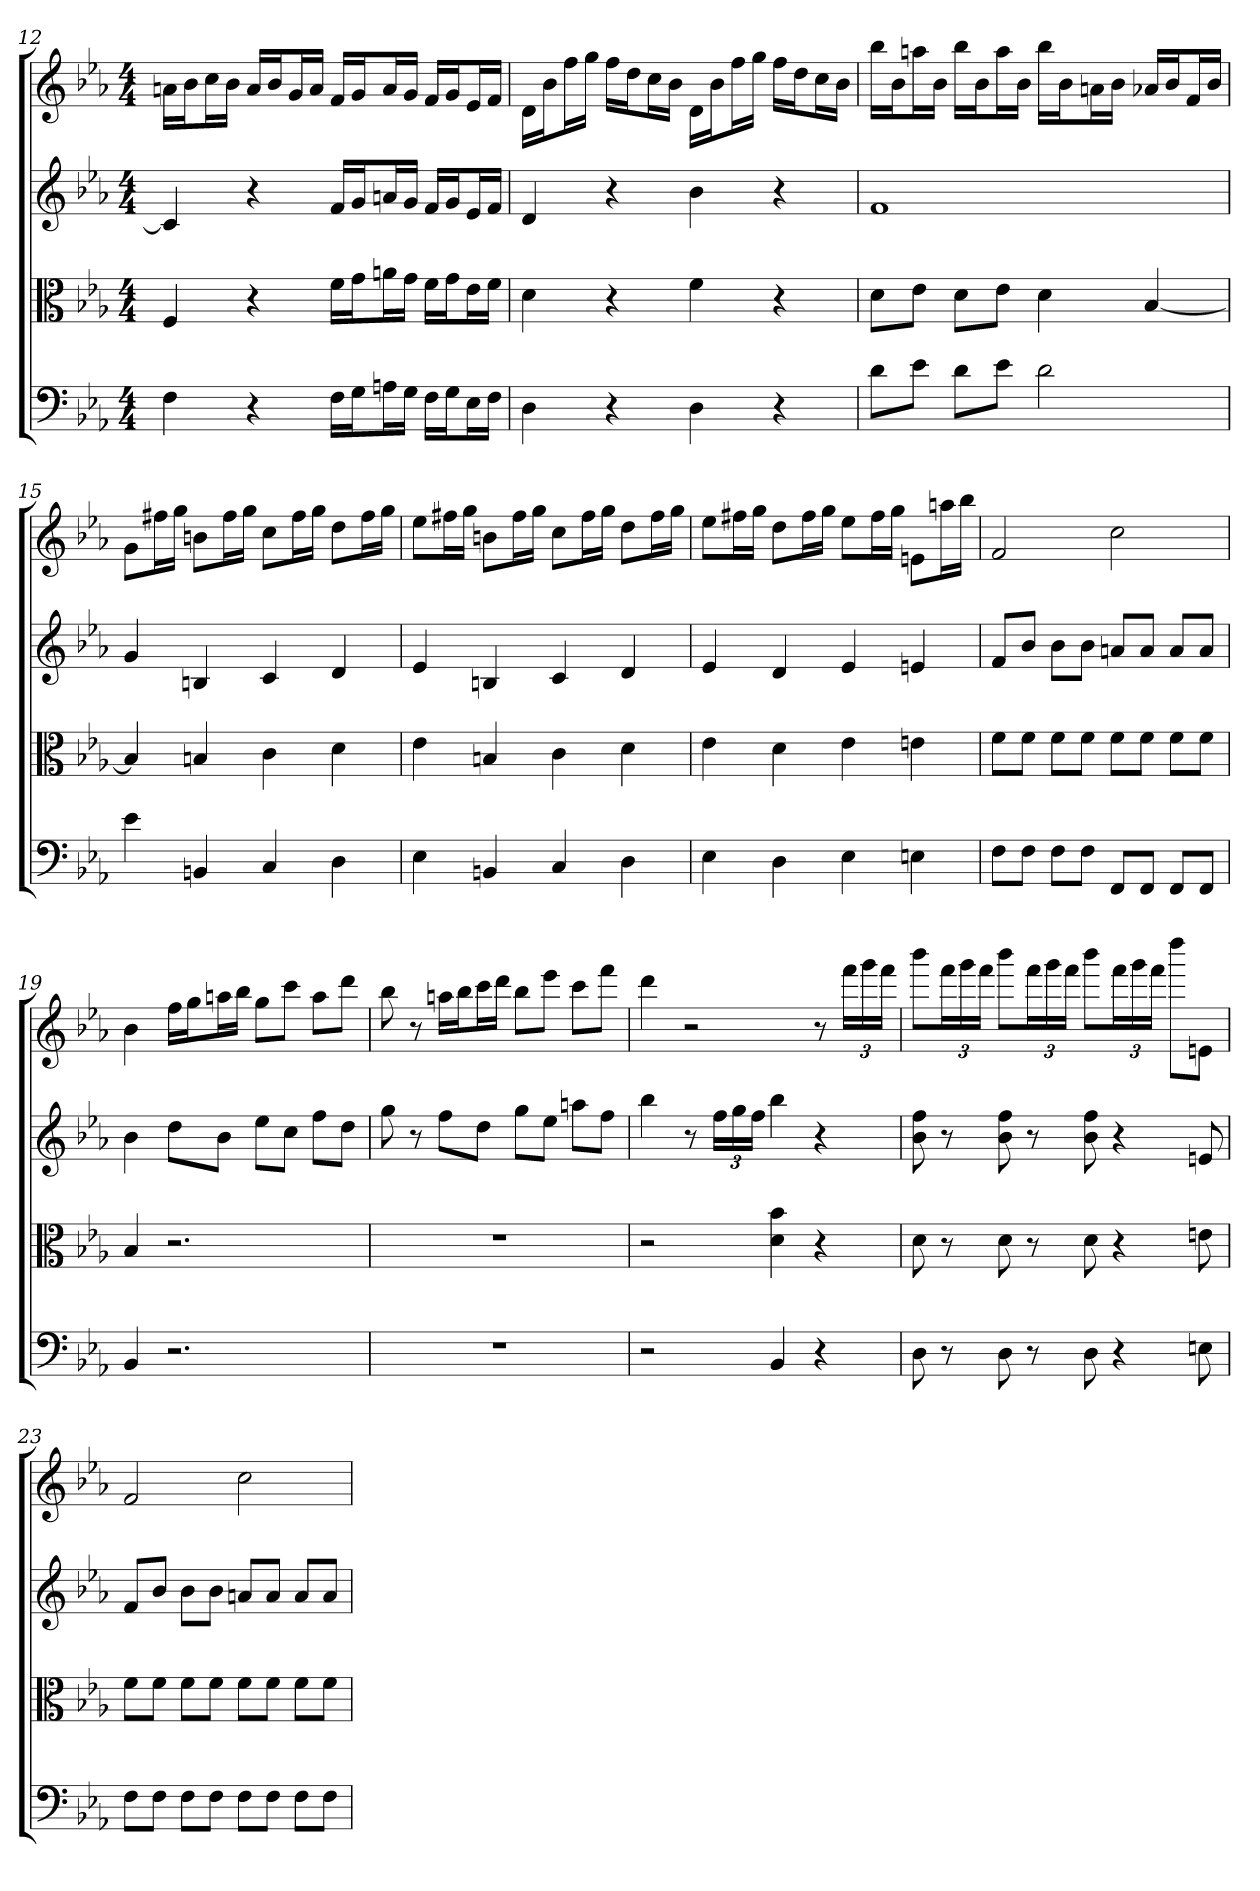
**kern	**kern	**kern	**kern
*part4	*part3	*part2	*part1
*staff4	*staff3	*staff2	*staff1
*clefF4	*clefC3	*	*
*k[b-e-a-]	*k[b-e-a-]	*k[b-e-a-]	*k[b-e-a-]
*E-:	*E-:	*E-:	*E-:
*M4/4	*M4/4	*M4/4	*M4/4
=12	=12	=12	=12
4F	4F	4c]	16anLL
.	.	.	16b-J
.	.	.	16ccL
.	.	.	16b-JJ
4r	4r	4r	16aLL
.	.	.	16b-J
.	.	.	16gL
.	.	.	16aJJ
16F\LL	16f\LL	16fLL	16fLL
16G\J	16g\J	16gJ	16gJ
16An\L	16an\L	16anL	16aL
16G\JJ	16g\JJ	16gJJ	16gJJ
16F\LL	16f\LL	16fLL	16fLL
16G\J	16g\J	16gJ	16gJ
16E-\L	16e-\L	16e-L	16e-L
16F\JJ	16f\JJ	16fJJ	16fJJ
=13	=13	=13	=13
4D	4d	4d	16dLL
.	.	.	16b-J
.	.	.	16ffL
.	.	.	16ggJJ
4r	4r	4r	16ffLL
.	.	.	16ddJ
.	.	.	16ccL
.	.	.	16b-JJ
4D	4f	4b-	16dLL
.	.	.	16b-J
.	.	.	16ffL
.	.	.	16ggJJ
4r	4r	4r	16ffLL
.	.	.	16ddJ
.	.	.	16ccL
.	.	.	16b-JJ
=14	=14	=14	=14
8d\L	8d\L	1f	16bb-LL
.	.	.	16b-J
8e-\J	8e-\J	.	16aanL
.	.	.	16b-JJ
8d\L	8d\L	.	16bb-LL
.	.	.	16b-J
8e-\J	8e-\J	.	16aaL
.	.	.	16b-JJ
2d	4d	.	16bb-LL
.	.	.	16b-J
.	.	.	16anL
.	.	.	16b-JJ
.	[4B-	.	16a-XLL
.	.	.	16b-J
.	.	.	16fL
.	.	.	16b-JJ
=15	=15	=15	=15
4e-	4B-]	4g	8gL
.	.	.	16ff#XL
.	.	.	16ggJJ
4BBn	4Bn	4Bn	8bnL
.	.	.	16ff#L
.	.	.	16ggJJ
4C	4c	4c	8ccL
.	.	.	16ff#L
.	.	.	16ggJJ
4D	4d	4d	8ddL
.	.	.	16ff#L
.	.	.	16ggJJ
=16	=16	=16	=16
4E-	4e-	4e-	8ee-L
.	.	.	16ff#XL
.	.	.	16ggJJ
4BBn	4Bn	4Bn	8bnL
.	.	.	16ff#L
.	.	.	16ggJJ
4C	4c	4c	8ccL
.	.	.	16ff#L
.	.	.	16ggJJ
4D	4d	4d	8ddL
.	.	.	16ff#L
.	.	.	16ggJJ
=17	=17	=17	=17
4E-	4e-	4e-	8ee-L
.	.	.	16ff#XL
.	.	.	16ggJJ
4D	4d	4d	8ddL
.	.	.	16ff#L
.	.	.	16ggJJ
4E-	4e-	4e-	8ee-L
.	.	.	16ff#L
.	.	.	16ggJJ
4En	4en	4en	8enL
.	.	.	16aanL
.	.	.	16bb-JJ
=18	=18	=18	=18
8F\L	8f\L	8fL	2f
8F\J	8f\J	8b-J	.
8F\L	8f\L	8b-L	.
8F\J	8f\J	8b-J	.
8FF/L	8f\L	8anL	2cc
8FF/J	8f\J	8aJ	.
8FF/L	8f\L	8aL	.
8FF/J	8f\J	8aJ	.
=19	=19	=19	=19
4BB-	4B-	4b-	4b-
2.r	2.r	8ddL	16ffLL
.	.	.	16ggJ
.	.	8b-J	16aanL
.	.	.	16bb-JJ
.	.	8ee-L	8ggL
.	.	8ccJ	8cccJ
.	.	8ffL	8aaL
.	.	8ddJ	8dddJ
=20	=20	=20	=20
1r	1r	8gg	8bb-
.	.	8r	8r
.	.	8ffL	16aanLL
.	.	.	16bb-J
.	.	8ddJ	16cccL
.	.	.	16dddJJ
.	.	8ggL	8bb-L
.	.	8ee-J	8eee-J
.	.	8aanL	8cccL
.	.	8ffJ	8fffJ
=21	=21	=21	=21
2r	2r	4bb-	4ddd
.	.	8r	2r
.	.	24ffLL	.
.	.	24gg	.
.	.	24ffJJ	.
4BB-	4d 4b-	4bb-	.
4r	4r	4r	8r
.	.	.	24fffLL
.	.	.	24ggg
.	.	.	24fffJJ
=22	=22	=22	=22
8D	8d	8b- 8ff	8bbb-L
8r	8r	8r	24fffL
.	.	.	24ggg
.	.	.	24fffJJ
8D	8d	8b- 8ff	8bbb-L
8r	8r	8r	24fffL
.	.	.	24ggg
.	.	.	24fffJJ
8D	8d	8b- 8ff	8bbb-L
4r	4r	4r	24fffL
.	.	.	24ggg
.	.	.	24fffJJ
.	.	.	8ddddL
8En	8en	8en	8enJ
=23	=23	=23	=23
8F\L	8f\L	8fL	2f
8F\J	8f\J	8b-J	.
8F\L	8f\L	8b-L	.
8F\J	8f\J	8b-J	.
8F\L	8f\L	8anL	2cc
8F\J	8f\J	8aJ	.
8F\L	8f\L	8aL	.
8F\J	8f\J	8aJ	.
=	=	=	=
*-	*-	*-	*-
